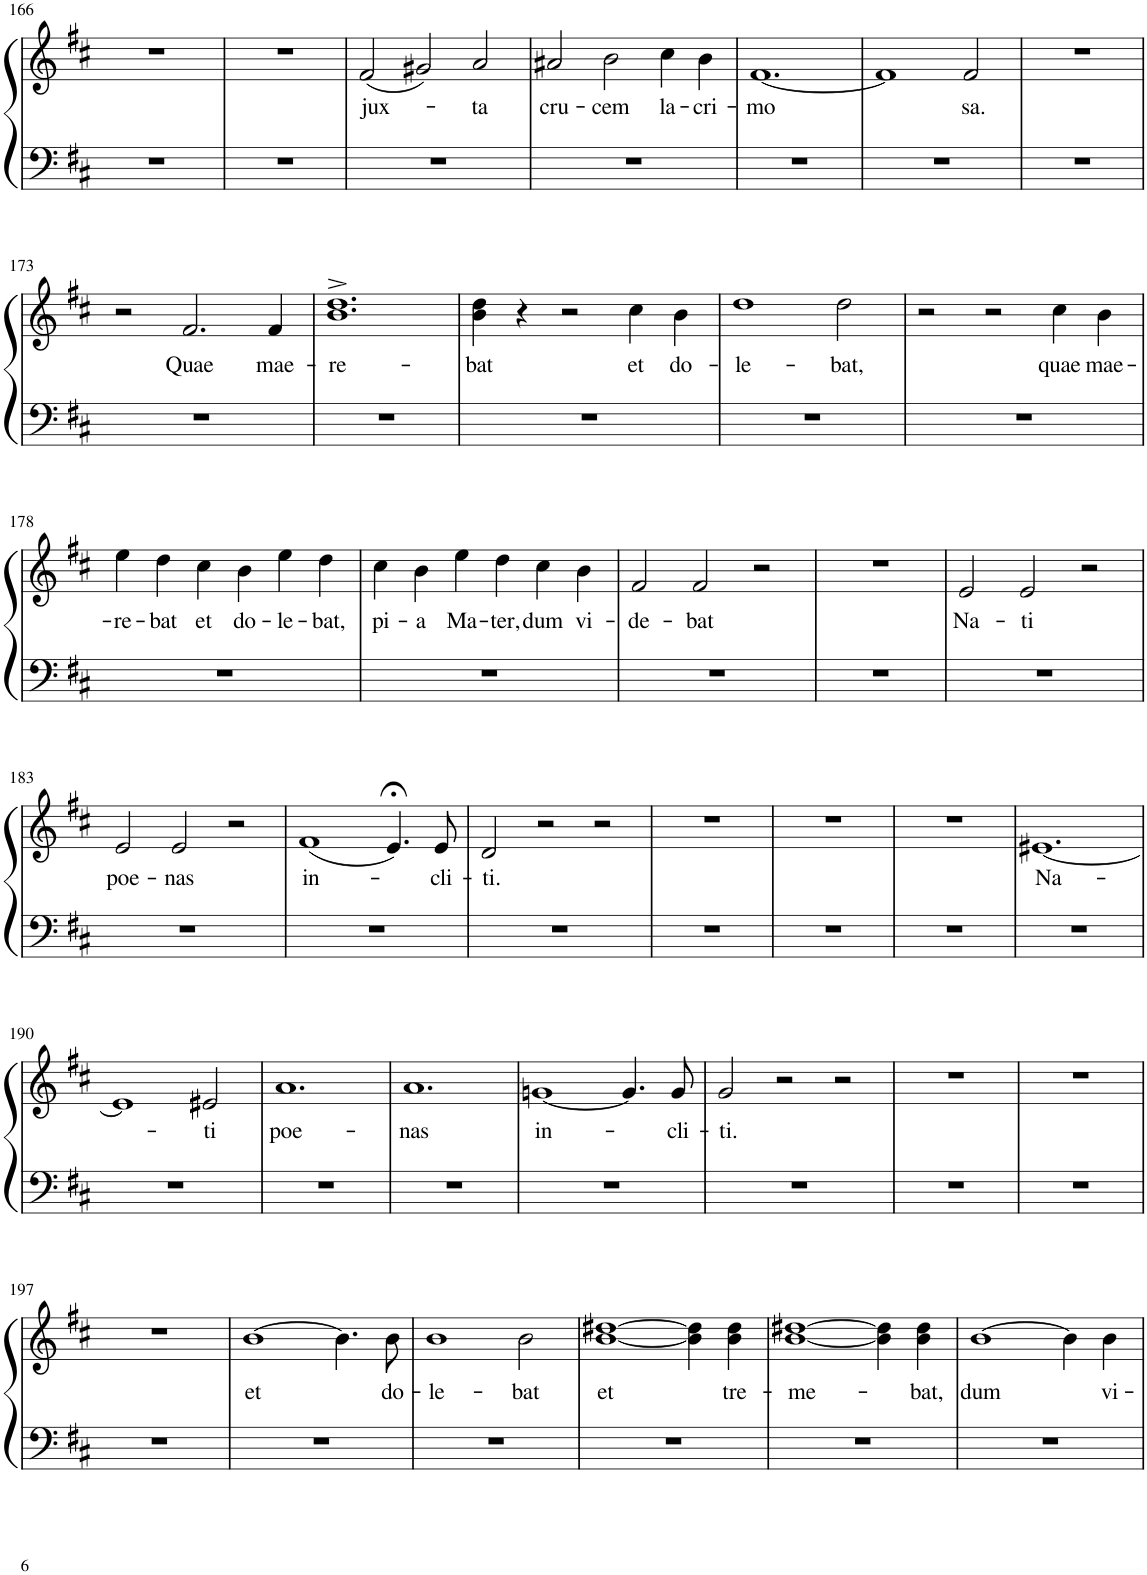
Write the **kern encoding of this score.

**kern	**kern	**text
*part1	*part1	*part1
*staff2	*staff1	*staff1
*I"Piano	*	*
*I'Pno.	*	*
!!LO:PB:g=z
*clefF4	*clefG2	*
*k[f#c#]	*k[f#c#]	*
*M3/2	*M3/2	*
=166	=166	=166
1.r	1.r	.
=167	=167	=167
1.r	1.r	.
=168	=168	=168
!	!	!LO:LY:b
1.r	(2f#/	jux-
.	2g#X/)	.
!	!	!LO:LY:b
.	2a/	-ta
=169	=169	=169
!	!	!LO:LY:b
1.r	2a#X/	cru-
!	!	!LO:LY:b
.	2b\	-cem
!	!	!LO:LY:b
.	4cc#\	la-
!	!	!LO:LY:b
.	4b\	-cri-
=170	=170	=170
!	!	!LO:LY:b
1.r	[1.f#	-mo
=171	=171	=171
1.r	1f#]	.
!	!	!LO:LY:b
.	2f#/	sa.
=172	=172	=172
1.r	1.r	.
!!LO:LB:g=z
=173	=173	=173
1.r	2r	.
!	!	!LO:LY:b
.	2.f#/	Quae
!	!	!LO:LY:b
.	4f#/	mae-
=174	=174	=174
!	!	!LO:LY:b
1.r	1.b^ 1.dd^	-re-
=175	=175	=175
!	!	!LO:LY:b
1.r	4b\ 4dd\	-bat
.	4r	.
.	2r	.
!	!	!LO:LY:b
.	4cc#\	et
!	!	!LO:LY:b
.	4b\	do-
=176	=176	=176
!	!	!LO:LY:b
1.r	1dd	-le-
!	!	!LO:LY:b
.	2dd\	-bat,
=177	=177	=177
1.r	2r	.
.	2r	.
!	!	!LO:LY:b
.	4cc#\	quae
!	!	!LO:LY:b
.	4b\	mae-
!!LO:LB:g=z
=178	=178	=178
!	!	!LO:LY:b
1.r	4ee\	-re-
!	!	!LO:LY:b
.	4dd\	-bat
!	!	!LO:LY:b
.	4cc#\	et
!	!	!LO:LY:b
.	4b\	do-
!	!	!LO:LY:b
.	4ee\	-le-
!	!	!LO:LY:b
.	4dd\	-bat,
=179	=179	=179
!	!	!LO:LY:b
1.r	4cc#\	pi-
!	!	!LO:LY:b
.	4b\	-a
!	!	!LO:LY:b
.	4ee\	Ma-
!	!	!LO:LY:b
.	4dd\	-ter,
!	!	!LO:LY:b
.	4cc#\	dum
!	!	!LO:LY:b
.	4b\	vi-
=180	=180	=180
!	!	!LO:LY:b
1.r	2f#/	-de-
!	!	!LO:LY:b
.	2f#/	-bat
.	2r	.
=181	=181	=181
1.r	1.r	.
=182	=182	=182
!	!	!LO:LY:b
1.r	2e/	Na-
!	!	!LO:LY:b
.	2e/	-ti
.	2r	.
!!LO:LB:g=z
=183	=183	=183
!	!	!LO:LY:b
1.r	2e/	poe-
!	!	!LO:LY:b
.	2e/	-nas
.	2r	.
=184	=184	=184
!	!	!LO:LY:b
1.r	(1f#	in-
.	4.e;</)	.
!	!	!LO:LY:b
.	8e/	-cli-
=185	=185	=185
!	!	!LO:LY:b
1.r	2d/	-ti.
.	2r	.
.	2r	.
=186	=186	=186
1.r	1.r	.
=187	=187	=187
1.r	1.r	.
=188	=188	=188
1.r	1.r	.
=189	=189	=189
!	!	!LO:LY:b
1.r	[1.e#X	Na-
!!LO:LB:g=z
=190	=190	=190
1.r	1e#]	.
!	!	!LO:LY:b
.	2e#X/	-ti
=191	=191	=191
!	!	!LO:LY:b
1.r	1.a	poe-
=192	=192	=192
!	!	!LO:LY:b
1.r	1.a	-nas
=193	=193	=193
!	!	!LO:LY:b
1.r	[1gn	in-
.	4.g/]	.
!	!	!LO:LY:b
.	8g/	-cli-
=194	=194	=194
!	!	!LO:LY:b
1.r	2g/	-ti.
.	2r	.
.	2r	.
=195	=195	=195
1.r	1.r	.
=196	=196	=196
1.r	1.r	.
!!LO:LB:g=z
=197	=197	=197
1.r	1.r	.
=198	=198	=198
!	!	!LO:LY:b
1.r	[1b	et
.	4.b\]	.
!	!	!LO:LY:b
.	8b\	do-
=199	=199	=199
!	!	!LO:LY:b
1.r	1b	-le-
!	!	!LO:LY:b
.	2b\	-bat
=200	=200	=200
!	!	!LO:LY:b
1.r	[1b [1dd#X	et
.	4b\] 4dd#\]	.
!	!	!LO:LY:b
.	4b\ 4dd#\	tre-
=201	=201	=201
!	!	!LO:LY:b
1.r	[1b [1dd#X	-me-
.	4b\] 4dd#\]	.
!	!	!LO:LY:b
.	4b\ 4dd#\	-bat,
=202	=202	=202
!	!	!LO:LY:b
1.r	[1b	dum
.	4b\]	.
!	!	!LO:LY:b
.	4b\	vi-
=	=	=
*-	*-	*-
